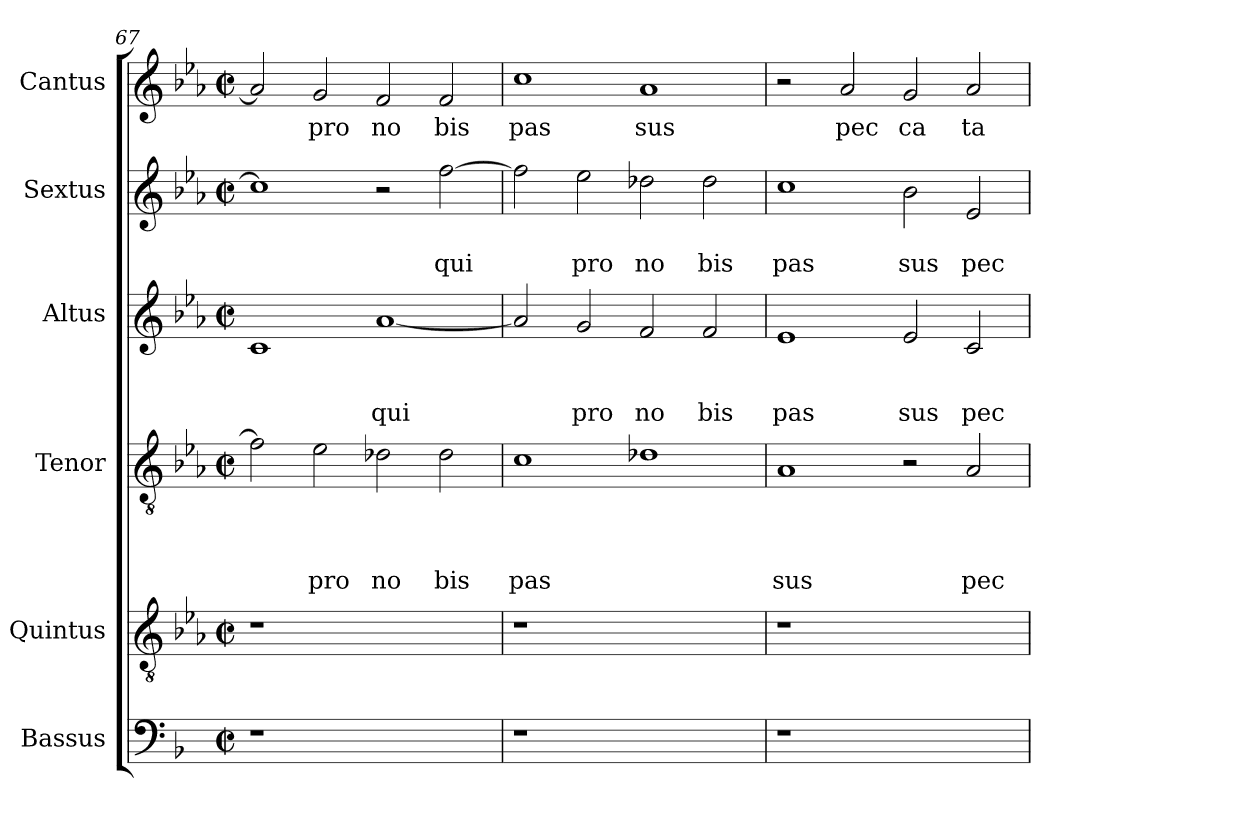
**kern	**kern	**kern	**text	**text	**text	**text	**kern	**text	**text	**text	**kern	**text	**text	**kern	**text
*part6	*part5	*part4	*part4	*part4	*part4	*part4	*part3	*part3	*part3	*part3	*part2	*part2	*part2	*part1	*part1
*staff6	*staff5	*staff4	*staff4	*staff4	*staff4	*staff4	*staff3	*staff3	*staff3	*staff3	*staff2	*staff2	*staff2	*staff1	*staff1
*I"Bassus	*I"Quintus	*I"Tenor	*	*	*	*	*I"Altus	*	*	*	*I"Sextus	*	*	*I"Cantus	*
*I'Bassus	*I'Quintus	*I'Tenor	*	*	*	*	*I'Altus	*	*	*	*I'Sextus	*	*	*I'Cantus	*
!!LO:LB:g=z
*clefF4	*clefGv2	*clefGv2	*	*	*	*	*clefG2	*	*	*	*clefG2	*	*	*clefG2	*
*k[b-]	*k[b-e-a-]	*k[b-e-a-]	*	*	*	*	*k[b-e-a-]	*	*	*	*k[b-e-a-]	*	*	*k[b-e-a-]	*
*F:	*E-:	*E-:	*	*	*	*	*E-:	*	*	*	*E-:	*	*	*E-:	*
*M2/2	*M2/2	*M2/2	*	*	*	*	*M2/2	*	*	*	*M2/2	*	*	*M2/2	*
*met(c|)	*met(c|)	*met(c|)	*	*	*	*	*met(c|)	*	*	*	*met(c|)	*	*	*met(c|)	*
=67	=67	=67	=67	=67	=67	=67	=67	=67	=67	=67	=67	=67	=67	=67	=67
1r	1r	2f\]	.	.	.	.	1c	.	.	.	1cc]	.	.	2a-/]	.
!	!	!	!	!	!	!LO:LY:b	!	!	!	!	!	!	!	!	!LO:LY:b
.	.	2e-\	.	.	.	pro	.	.	.	.	.	.	.	2g/	pro
!	!	!	!	!	!	!LO:LY:b	!	!	!	!LO:LY:b	!	!	!	!	!LO:LY:b
1ryy	1ryy	2d-X\	.	.	.	no	[<1a-	.	.	qui	2r	.	.	2f/	no
!	!	!	!	!	!	!LO:LY:b	!	!	!	!	!	!	!LO:LY:b	!	!LO:LY:b
.	.	2d-\	.	.	.	bis	.	.	.	.	[>2ff\	.	qui	2f/	bis
=68	=68	=68	=68	=68	=68	=68	=68	=68	=68	=68	=68	=68	=68	=68	=68
!	!	!	!	!	!	!LO:LY:b	!	!	!	!	!	!	!	!	!LO:LY:b
1r	1r	1c	.	.	.	pas	2a-/]	.	.	.	2ff\]	.	.	1cc	pas
!	!	!	!	!	!	!	!	!	!	!LO:LY:b	!	!	!LO:LY:b	!	!
.	.	.	.	.	.	.	2g/	.	.	pro	2ee-\	.	pro	.	.
!	!	!	!	!	!	!	!	!	!	!LO:LY:b	!	!	!LO:LY:b	!	!LO:LY:b
1ryy	1ryy	1d-X	.	.	.	.	2f/	.	.	no	2dd-X\	.	no	1a-	sus
!	!	!	!	!	!	!	!	!	!	!LO:LY:b	!	!	!LO:LY:b	!	!
.	.	.	.	.	.	.	2f/	.	.	bis	2dd-\	.	bis	.	.
=69	=69	=69	=69	=69	=69	=69	=69	=69	=69	=69	=69	=69	=69	=69	=69
!	!	!	!	!	!	!LO:LY:b	!	!	!	!LO:LY:b	!	!	!LO:LY:b	!	!
1r	1r	1A-	.	.	.	sus	1e-	.	.	pas	1cc	.	pas	2r	.
!	!	!	!	!	!	!	!	!	!	!	!	!	!	!	!LO:LY:b
.	.	.	.	.	.	.	.	.	.	.	.	.	.	2a-/	pec
!	!	!	!	!	!	!	!	!	!	!LO:LY:b	!	!	!LO:LY:b	!	!LO:LY:b
1ryy	1ryy	2r	.	.	.	.	2e-/	.	.	sus	2b-\	.	sus	2g/	ca
!	!	!	!	!	!	!LO:LY:b	!	!	!	!LO:LY:b	!	!	!LO:LY:b	!	!LO:LY:b
.	.	2A-/	.	.	.	pec	2c/	.	.	pec	2e-/	.	pec	2a-/	ta
=	=	=	=	=	=	=	=	=	=	=	=	=	=	=	=
*-	*-	*-	*-	*-	*-	*-	*-	*-	*-	*-	*-	*-	*-	*-	*-
